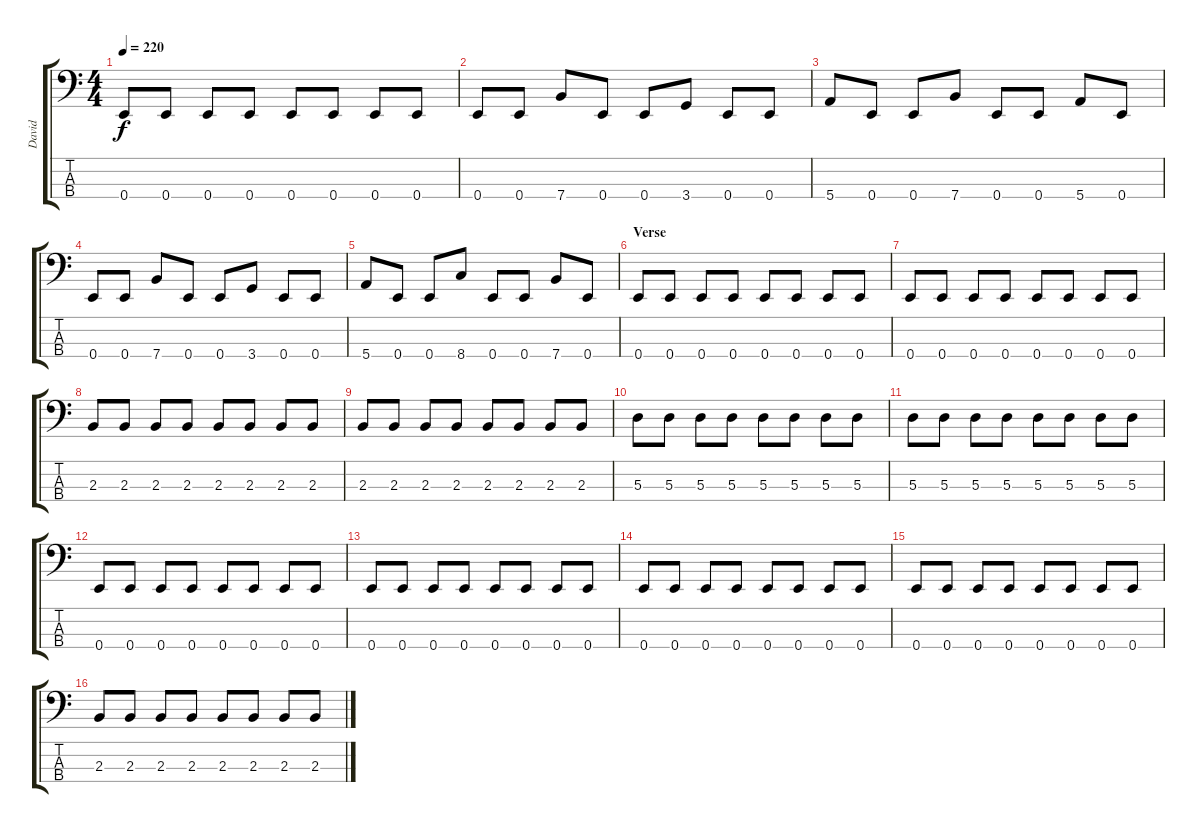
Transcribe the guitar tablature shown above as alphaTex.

\track ("David" "David") {instrument electricbasspick}
\staff {score tabs}
\tuning (G2 D2 A1 E1) {hide}
\ts (4 4)
\tempo 220
\clef f4
\ks c
0.4.8{dy f} 0.4.8 0.4.8 0.4.8 0.4.8 0.4.8 0.4.8 0.4.8 |
0.4.8 0.4.8 7.4.8 0.4.8 0.4.8 3.4.8 0.4.8 0.4.8 |
5.4.8 0.4.8 0.4.8 7.4.8 0.4.8 0.4.8 5.4.8 0.4.8 |
0.4.8 0.4.8 7.4.8 0.4.8 0.4.8 3.4.8 0.4.8 0.4.8 |
5.4.8 0.4.8 0.4.8 8.4.8 0.4.8 0.4.8 7.4.8 0.4.8 |
\section ("" "Verse")
0.4.8 0.4.8 0.4.8 0.4.8 0.4.8 0.4.8 0.4.8 0.4.8 |
0.4.8 0.4.8 0.4.8 0.4.8 0.4.8 0.4.8 0.4.8 0.4.8 |
2.3.8 2.3.8 2.3.8 2.3.8 2.3.8 2.3.8 2.3.8 2.3.8 |
2.3.8 2.3.8 2.3.8 2.3.8 2.3.8 2.3.8 2.3.8 2.3.8 |
5.3.8 5.3.8 5.3.8 5.3.8 5.3.8 5.3.8 5.3.8 5.3.8 |
5.3.8 5.3.8 5.3.8 5.3.8 5.3.8 5.3.8 5.3.8 5.3.8 |
0.4.8 0.4.8 0.4.8 0.4.8 0.4.8 0.4.8 0.4.8 0.4.8 |
0.4.8 0.4.8 0.4.8 0.4.8 0.4.8 0.4.8 0.4.8 0.4.8 |
0.4.8 0.4.8 0.4.8 0.4.8 0.4.8 0.4.8 0.4.8 0.4.8 |
0.4.8 0.4.8 0.4.8 0.4.8 0.4.8 0.4.8 0.4.8 0.4.8 |
2.3.8 2.3.8 2.3.8 2.3.8 2.3.8 2.3.8 2.3.8 2.3.8
